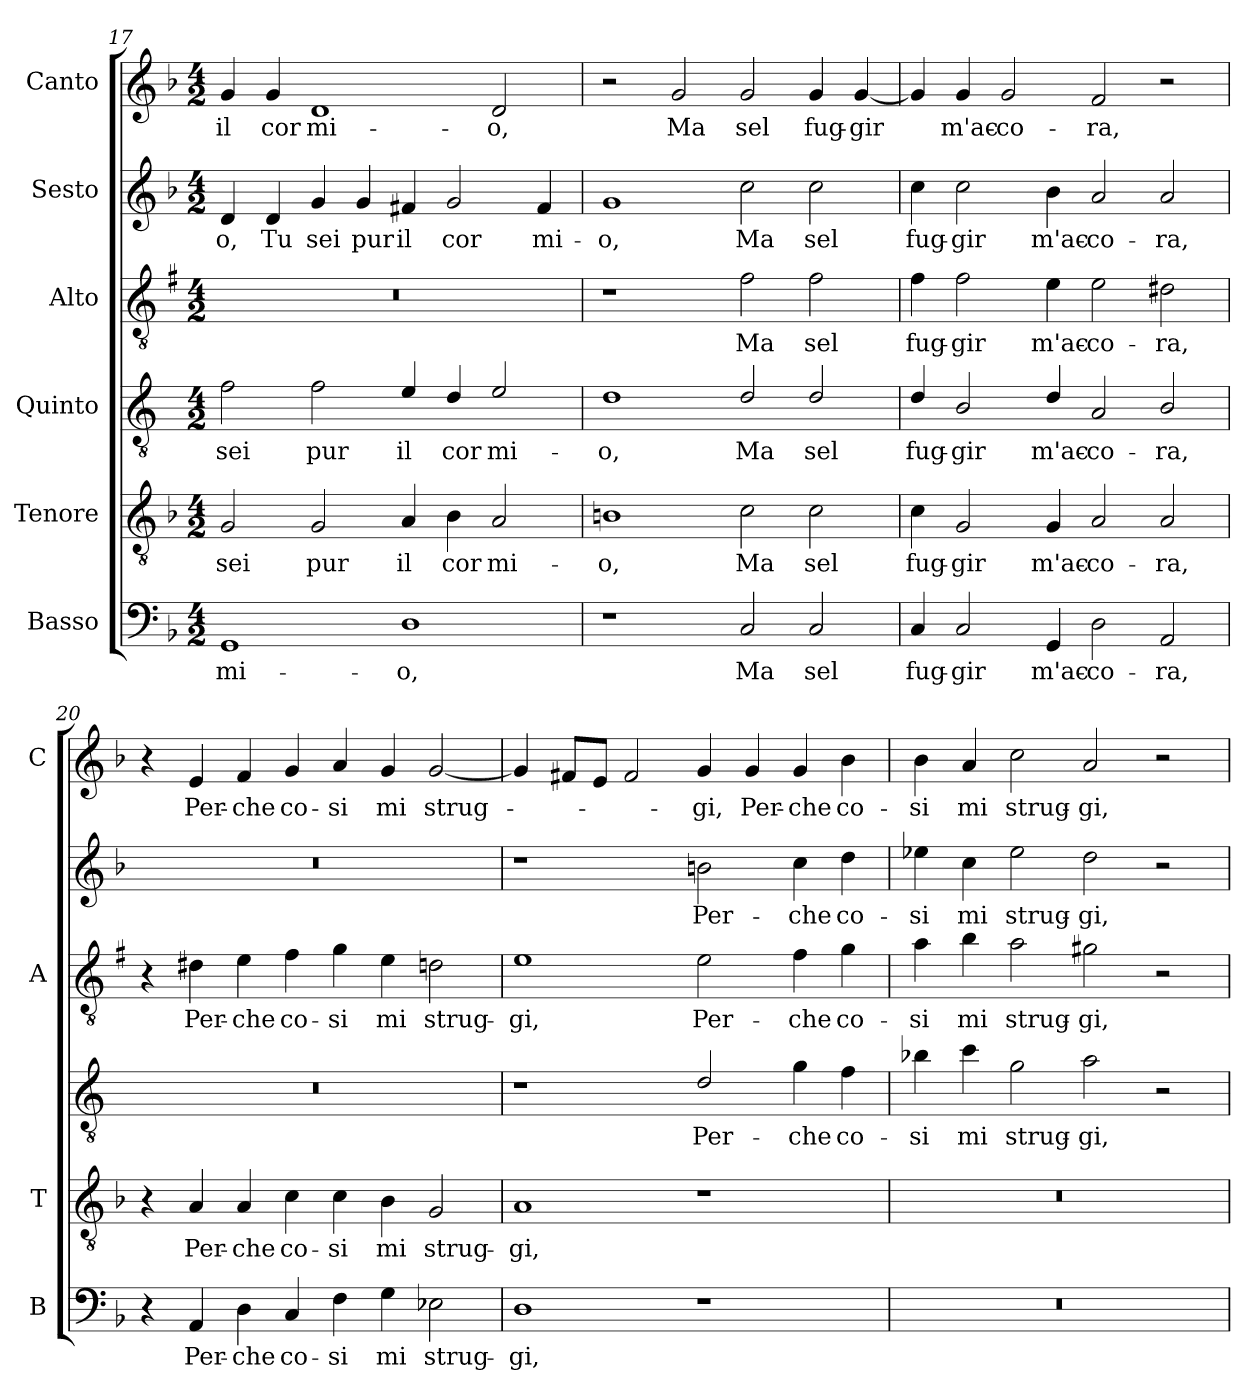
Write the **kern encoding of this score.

**kern	**text	**kern	**text	**kern	**text	**kern	**text	**kern	**text	**kern	**text
*part6	*part6	*part5	*part5	*part4	*part4	*part3	*part3	*part2	*part2	*part1	*part1
*staff6	*staff6	*staff5	*staff5	*staff4	*staff4	*staff3	*staff3	*staff2	*staff2	*staff1	*staff1
*I"Basso	*	*I"Tenore	*	*I"Quinto	*	*I"Alto	*	*I"Sesto	*	*I"Canto	*
*I'B	*	*I'T	*	*	*	*I'A	*	*	*	*I'C	*
!!LO:LB:g=z
*clefF4	*	*clefGv2	*	*clefGv2	*	*clefGv2	*	*clefG2	*	*clefG2	*
*	*	*	*	*ITrd4c7	*	*ITrd1c2	*	*	*	*	*
*k[b-]	*	*k[b-]	*	*k[b-]	*	*k[b-]	*	*k[b-]	*	*k[b-]	*
*F:	*	*F:	*	*F:	*	*F:	*	*F:	*	*F:	*
*M4/2	*	*M4/2	*	*M4/2	*	*M4/2	*	*M4/2	*	*M4/2	*
=17	=17	=17	=17	=17	=17	=17	=17	=17	=17	=17	=17
!	!LO:LY:b	!	!LO:LY:b	!	!LO:LY:b	!	!	!	!LO:LY:b	!	!LO:LY:b
1GG	mi-	2G/	sei	2B-\	sei	0r	.	4d/	-o,	4g/	il
!	!	!	!	!	!	!	!	!	!LO:LY:b	!	!LO:LY:b
.	.	.	.	.	.	.	.	4d/	Tu	4g/	cor
!	!	!	!LO:LY:b	!	!LO:LY:b	!	!	!	!LO:LY:b	!	!LO:LY:b
.	.	2G/	pur	2B-\	pur	.	.	4g/	sei	1d	mi-
!	!	!	!	!	!	!	!	!	!LO:LY:b	!	!
.	.	.	.	.	.	.	.	4g/	pur	.	.
!	!LO:LY:b	!	!LO:LY:b	!	!LO:LY:b	!	!	!	!LO:LY:b	!	!
1D	-o,	4A/	il	4A/	il	.	.	4f#X/	il	.	.
!	!	!	!LO:LY:b	!	!LO:LY:b	!	!	!	!LO:LY:b	!	!
.	.	4B-\	cor	4G/	cor	.	.	2g/	cor	.	.
!	!	!	!LO:LY:b	!	!LO:LY:b	!	!	!	!	!	!LO:LY:b
.	.	2A/	mi-	2A/	mi-	.	.	.	.	2d/	-o,
!	!	!	!	!	!	!	!	!	!LO:LY:b	!	!
.	.	.	.	.	.	.	.	4f#/	mi-	.	.
=18	=18	=18	=18	=18	=18	=18	=18	=18	=18	=18	=18
!	!	!	!LO:LY:b	!	!LO:LY:b	!	!	!	!LO:LY:b	!	!
1r	.	1Bn	-o,	1G	-o,	1r	.	1g	-o,	2r	.
!	!	!	!	!	!	!	!	!	!	!	!LO:LY:b
.	.	.	.	.	.	.	.	.	.	2g/	Ma
!	!LO:LY:b	!	!LO:LY:b	!	!LO:LY:b	!	!LO:LY:b	!	!LO:LY:b	!	!LO:LY:b
2C/	Ma	2c\	Ma	2G/	Ma	2e\	Ma	2cc\	Ma	2g/	sel
!	!LO:LY:b	!	!LO:LY:b	!	!LO:LY:b	!	!LO:LY:b	!	!LO:LY:b	!	!LO:LY:b
2C/	sel	2c\	sel	2G/	sel	2e\	sel	2cc\	sel	4g/	fug-
!	!	!	!	!	!	!	!	!	!	!	!LO:LY:b
.	.	.	.	.	.	.	.	.	.	[4g/	-gir
=19	=19	=19	=19	=19	=19	=19	=19	=19	=19	=19	=19
!	!LO:LY:b	!	!LO:LY:b	!	!LO:LY:b	!	!LO:LY:b	!	!LO:LY:b	!	!
4C/	fug-	4c\	fug-	4G/	fug-	4e\	fug-	4cc\	fug-	4g/]	.
!	!LO:LY:b	!	!LO:LY:b	!	!LO:LY:b	!	!LO:LY:b	!	!LO:LY:b	!	!LO:LY:b
2C/	-gir	2G/	-gir	2E/	-gir	2e\	-gir	2cc\	-gir	4g/	m'ac-
!	!	!	!	!	!	!	!	!	!	!	!LO:LY:b
.	.	.	.	.	.	.	.	.	.	2g/	-co-
!	!LO:LY:b	!	!LO:LY:b	!	!LO:LY:b	!	!LO:LY:b	!	!LO:LY:b	!	!
4GG/	m'ac-	4G/	m'ac-	4G/	m'ac-	4d\	m'ac-	4b-\	m'ac-	.	.
!	!LO:LY:b	!	!LO:LY:b	!	!LO:LY:b	!	!LO:LY:b	!	!LO:LY:b	!	!LO:LY:b
2D\	-co-	2A/	-co-	2D/	-co-	2d\	-co-	2a/	-co-	2f/	-ra,
!	!LO:LY:b	!	!LO:LY:b	!	!LO:LY:b	!	!LO:LY:b	!	!LO:LY:b	!	!
2AA/	-ra,	2A/	-ra,	2E/	-ra,	2c#X\	-ra,	2a/	-ra,	2r	.
=20	=20	=20	=20	=20	=20	=20	=20	=20	=20	=20	=20
4r	.	4r	.	0r	.	4r	.	0r	.	4r	.
!	!LO:LY:b	!	!LO:LY:b	!	!	!	!LO:LY:b	!	!	!	!LO:LY:b
4AA/	Per-	4A/	Per-	.	.	4c#X\	Per-	.	.	4e/	Per-
!	!LO:LY:b	!	!LO:LY:b	!	!	!	!LO:LY:b	!	!	!	!LO:LY:b
4D\	-che	4A/	-che	.	.	4d\	-che	.	.	4f/	-che
!	!LO:LY:b	!	!LO:LY:b	!	!	!	!LO:LY:b	!	!	!	!LO:LY:b
4C/	co-	4c\	co-	.	.	4e\	co-	.	.	4g/	co-
!	!LO:LY:b	!	!LO:LY:b	!	!	!	!LO:LY:b	!	!	!	!LO:LY:b
4F\	-si	4c\	-si	.	.	4f\	-si	.	.	4a/	-si
!	!LO:LY:b	!	!LO:LY:b	!	!	!	!LO:LY:b	!	!	!	!LO:LY:b
4G\	mi	4B-\	mi	.	.	4d\	mi	.	.	4g/	mi
!	!LO:LY:b	!	!LO:LY:b	!	!	!	!LO:LY:b	!	!	!	!LO:LY:b
2E-X\	strug-	2G/	strug-	.	.	2cn\	strug-	.	.	[2g/	strug-
!!LO:PB:g=z
=21	=21	=21	=21	=21	=21	=21	=21	=21	=21	=21	=21
!	!LO:LY:b	!	!LO:LY:b	!	!	!	!LO:LY:b	!	!	!	!
1D	-gi,	1A	-gi,	1r	.	1d	-gi,	1r	.	4g/]	.
.	.	.	.	.	.	.	.	.	.	8f#X/L	.
.	.	.	.	.	.	.	.	.	.	8e/J	.
.	.	.	.	.	.	.	.	.	.	2f#/	.
!	!	!	!	!	!LO:LY:b	!	!LO:LY:b	!	!LO:LY:b	!	!LO:LY:b
1r	.	1r	.	2G/	Per-	2d\	Per-	2bn\	Per-	4g/	-gi,
!	!	!	!	!	!	!	!	!	!	!	!LO:LY:b
.	.	.	.	.	.	.	.	.	.	4g/	Per-
!	!	!	!	!	!LO:LY:b	!	!LO:LY:b	!	!LO:LY:b	!	!LO:LY:b
.	.	.	.	4c\	-che	4e\	-che	4cc\	-che	4g/	-che
!	!	!	!	!	!LO:LY:b	!	!LO:LY:b	!	!LO:LY:b	!	!LO:LY:b
.	.	.	.	4B-\	co-	4f\	co-	4dd\	co-	4b-\	co-
=22	=22	=22	=22	=22	=22	=22	=22	=22	=22	=22	=22
!	!	!	!	!	!LO:LY:b	!	!LO:LY:b	!	!LO:LY:b	!	!LO:LY:b
0r	.	0r	.	4e-X\	-si	4g\	-si	4ee-X\	-si	4b-\	-si
!	!	!	!	!	!LO:LY:b	!	!LO:LY:b	!	!LO:LY:b	!	!LO:LY:b
.	.	.	.	4f\	mi	4a\	mi	4cc\	mi	4a/	mi
!	!	!	!	!	!LO:LY:b	!	!LO:LY:b	!	!LO:LY:b	!	!LO:LY:b
.	.	.	.	2c\	strug-	2g\	strug-	2ee-\	strug-	2cc\	strug-
!	!	!	!	!	!LO:LY:b	!	!LO:LY:b	!	!LO:LY:b	!	!LO:LY:b
.	.	.	.	2d\	-gi,	2f#X\	-gi,	2dd\	-gi,	2a/	-gi,
.	.	.	.	2r	.	2r	.	2r	.	2r	.
=	=	=	=	=	=	=	=	=	=	=	=
*-	*-	*-	*-	*-	*-	*-	*-	*-	*-	*-	*-
